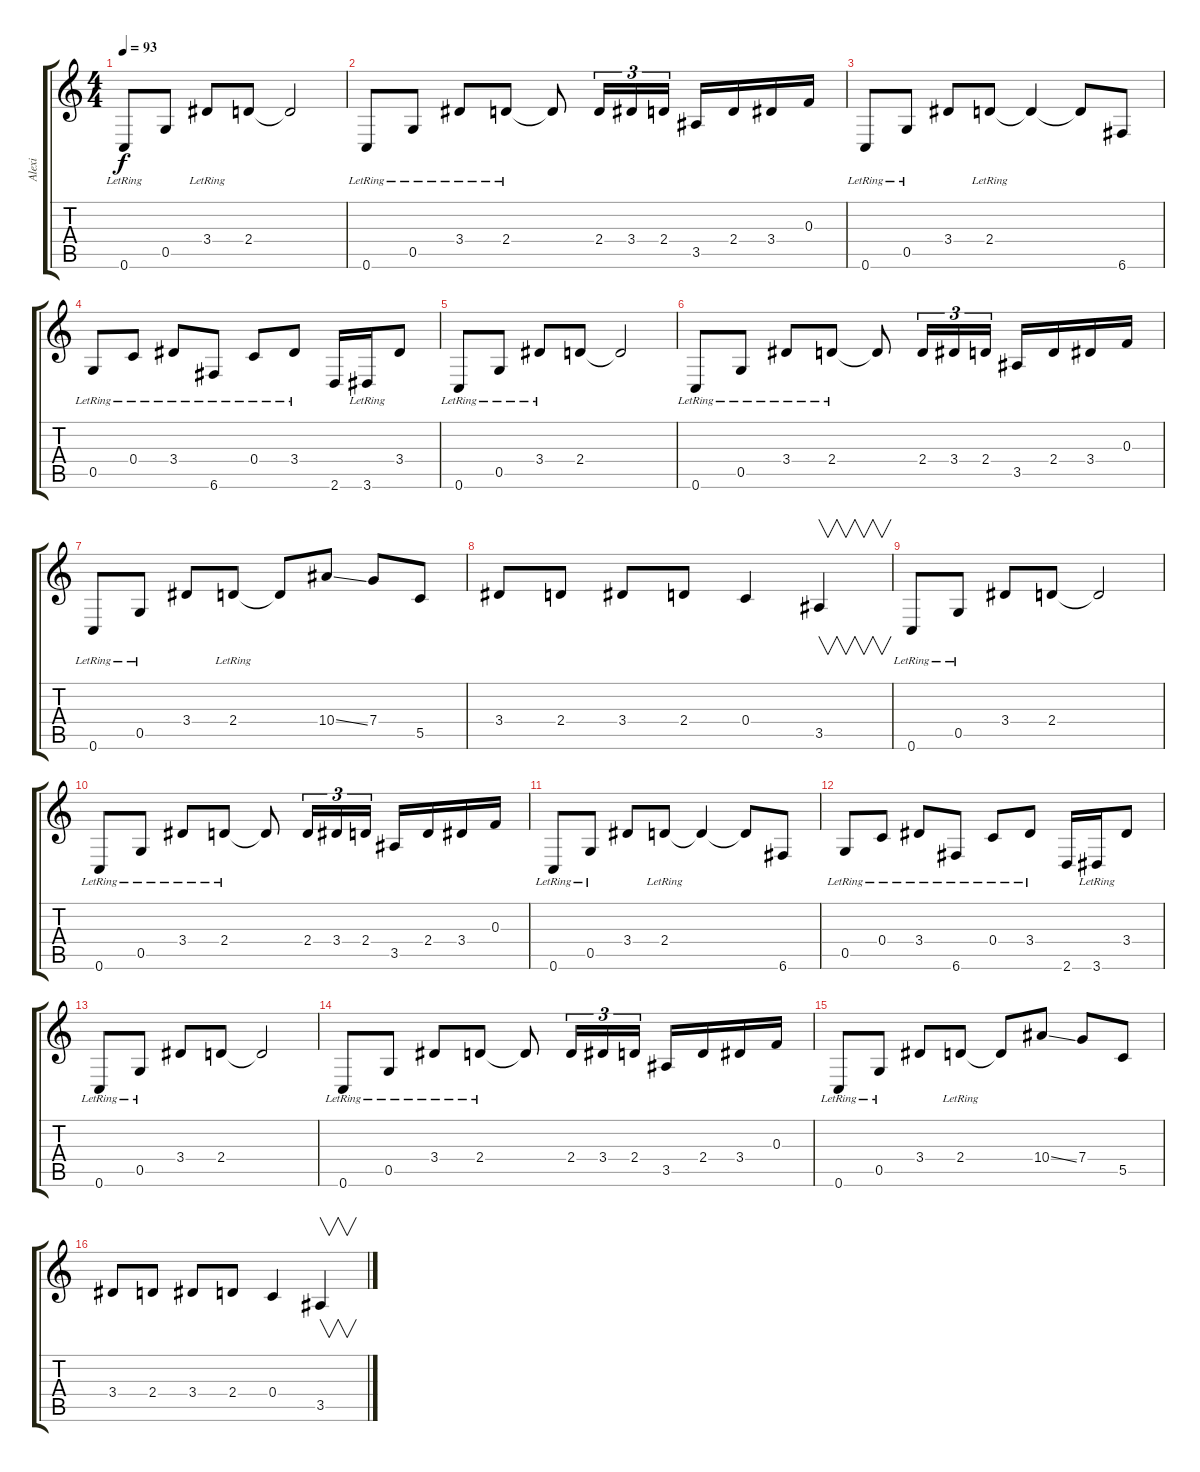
\track ("Alexi" "Alexi") {instrument distortionguitar}
\staff {score tabs}
\tuning (D4 A3 F3 C3 G2 C2) {hide}
\ts (4 4)
\tempo 93
\clef g2
\ks c
0.6{lr}.8{dy f instrument distortionguitar} 0.5.8 3.4{lr}.8 2.4.8 2.4{t}.2 |
0.6{lr}.8 0.5{lr}.8 3.4{lr}.8 2.4{lr}.8 2.4{t}.8 2.4.16{tu (3 2)} 3.4.16{tu (3 2)} 2.4.16{tu (3 2)} 3.5.16 2.4.16 3.4.16 0.3.16 |
0.6{lr}.8 0.5{lr}.8 3.4.8 2.4{lr}.8 2.4{t}.4 2.4{t}.8 6.6.8 |
0.5{lr}.8 0.4{lr}.8 3.4{lr}.8 6.6{lr}.8 0.4{lr}.8 3.4{lr}.8 2.6.16 3.6{lr}.16 3.4.8 |
0.6{lr}.8 0.5{lr}.8 3.4{lr}.8 2.4.8 2.4{t}.2 |
0.6{lr}.8 0.5{lr}.8 3.4{lr}.8 2.4{lr}.8 2.4{t}.8 2.4.16{tu (3 2)} 3.4.16{tu (3 2)} 2.4.16{tu (3 2)} 3.5.16 2.4.16 3.4.16 0.3.16 |
0.6{lr}.8 0.5{lr}.8 3.4.8 2.4{lr}.8 2.4{t}.8 10.4{ss}.8 7.4.8 5.5.8 |
3.4.8 2.4.8 3.4.8 2.4.8 0.4.4 3.5.4{v instrument guitarharmonics} |
0.6{lr}.8{instrument distortionguitar} 0.5{lr}.8 3.4.8 2.4.8 2.4{t}.2 |
0.6{lr}.8 0.5{lr}.8 3.4{lr}.8 2.4{lr}.8 2.4{t}.8 2.4.16{tu (3 2)} 3.4.16{tu (3 2)} 2.4.16{tu (3 2)} 3.5.16 2.4.16 3.4.16 0.3.16 |
0.6{lr}.8 0.5{lr}.8 3.4.8 2.4{lr}.8 2.4{t}.4 2.4{t}.8 6.6.8 |
0.5{lr}.8 0.4{lr}.8 3.4{lr}.8 6.6{lr}.8 0.4{lr}.8 3.4{lr}.8 2.6.16 3.6{lr}.16 3.4.8 |
0.6{lr}.8{instrument distortionguitar} 0.5{lr}.8 3.4.8 2.4.8 2.4{t}.2 |
0.6{lr}.8 0.5{lr}.8 3.4{lr}.8 2.4{lr}.8 2.4{t}.8 2.4.16{tu (3 2)} 3.4.16{tu (3 2)} 2.4.16{tu (3 2)} 3.5.16 2.4.16 3.4.16 0.3.16 |
0.6{lr}.8 0.5{lr}.8 3.4.8 2.4{lr}.8 2.4{t}.8 10.4{ss}.8 7.4.8 5.5.8 |
3.4.8 2.4.8 3.4.8 2.4.8 0.4.4 3.5.4{v instrument guitarharmonics}
